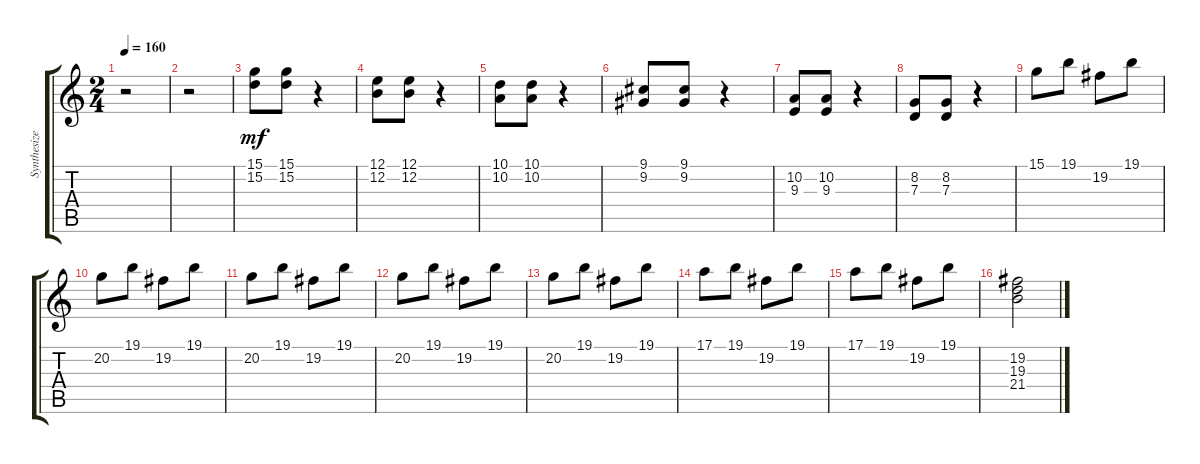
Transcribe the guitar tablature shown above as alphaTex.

\track ("Synthesizer(strings)" "Synthesize") {instrument stringensemble1}
\staff {score tabs}
\tuning (E4 B3 G3 D3 A2 E2) {hide}
\ts (2 4)
\tempo 160
\clef g2
\ks c
r.2{dy f} |
r.2 |
(15.1 15.2).8{dy mf} (15.1 15.2).8 r.4 |
(12.1 12.2).8 (12.1 12.2).8 r.4 |
(10.1 10.2).8 (10.1 10.2).8 r.4 |
(9.1 9.2).8 (9.1 9.2).8 r.4 |
(10.2 9.3).8 (10.2 9.3).8 r.4 |
(8.2 7.3).8 (8.2 7.3).8 r.4 |
15.1.8 19.1.8 19.2.8 19.1.8 |
20.2.8 19.1.8 19.2.8 19.1.8 |
20.2.8 19.1.8 19.2.8 19.1.8 |
20.2.8 19.1.8 19.2.8 19.1.8 |
20.2.8 19.1.8 19.2.8 19.1.8 |
17.1.8 19.1.8 19.2.8 19.1.8 |
17.1.8 19.1.8 19.2.8 19.1.8 |
(19.2 19.3 21.4).2
